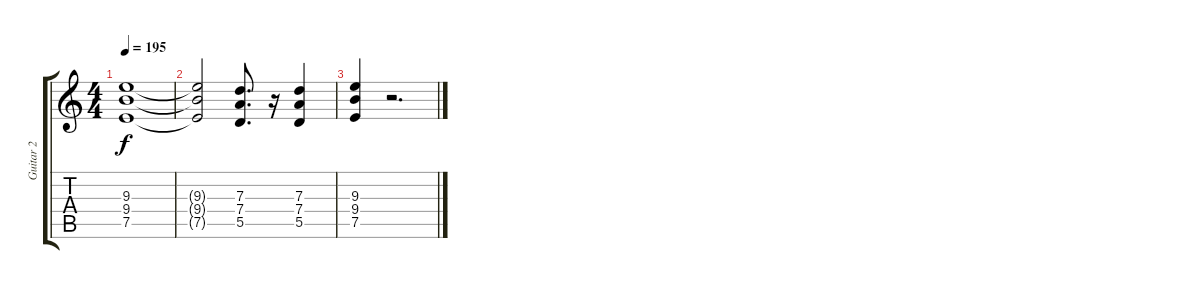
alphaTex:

\track ("Guitar 2" "Guitar 2") {instrument distortionguitar}
\staff {score tabs}
\tuning (E4 B3 G3 D3 A2 E2) {hide}
\ts (4 4)
\tempo 195
\clef g2
\ks c
(9.3 9.4 7.5).1{dy f} |
(9.3{t} 9.4{t} 7.5{t}).2 (7.3 7.4 5.5).8{d} r.16 (7.3 7.4 5.5).4 |
(9.3 9.4 7.5).4 r.2{d}
